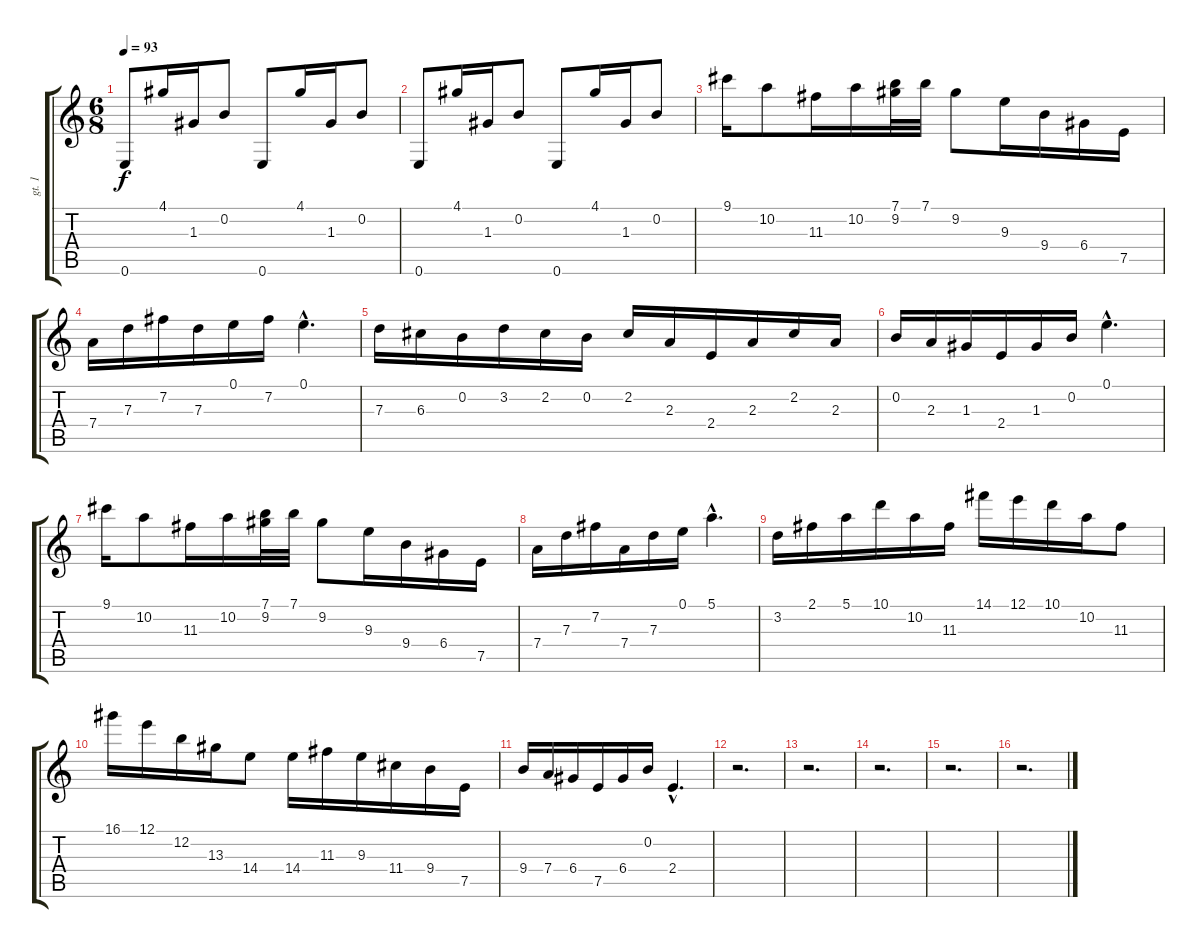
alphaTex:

\track ("gt. 1" "gt. 1") {instrument acousticguitarsteel}
\staff {score tabs}
\tuning (E4 B3 G3 D3 A2 E2) {hide}
\ts (6 8)
\tempo 93
\clef g2
\ks c
0.6.8{dy f} 4.1.16 1.3.16 0.2.8 0.6.8 4.1.16 1.3.16 0.2.8 |
0.6.8 4.1.16 1.3.16 0.2.8 0.6.8 4.1.16 1.3.16 0.2.8 |
9.1.16 10.2.8 11.3.16 10.2.16 (7.1 9.2).32 7.1.32 9.2.8 9.3.16 9.4.16 6.4.16 7.5.16 |
7.4.16 7.3.16 7.2.16 7.3.16 0.1.16 7.2.16 0.1{hac}.4{d} |
7.3.16 6.3.16 0.2.16 3.2.16 2.2.16 0.2.16 2.2.16 2.3.16 2.4.16 2.3.16 2.2.16 2.3.16 |
0.2.16 2.3.16 1.3.16 2.4.16 1.3.16 0.2.16 0.1{hac}.4{d} |
9.1.16 10.2.8 11.3.16 10.2.16 (7.1 9.2).32 7.1.32 9.2.8 9.3.16 9.4.16 6.4.16 7.5.16 |
7.4.16 7.3.16 7.2.16 7.4.16 7.3.16 0.1.16 5.1{hac}.4{d} |
3.2.16 2.1.16 5.1.16 10.1.16 10.2.16 11.3.16 14.1.16 12.1.16 10.1.16 10.2.16 11.3.8 |
16.1.16 12.1.16 12.2.16 13.3.16 14.4.8 14.4.16 11.3.16 9.3.16 11.4.16 9.4.16 7.5.16 |
9.4.16 7.4.16 6.4.16 7.5.16 6.4.16 0.2.16 2.4{hac}.4{d} |
r.2{d} |
r.2{d} |
r.2{d} |
r.2{d} |
r.2{d}
